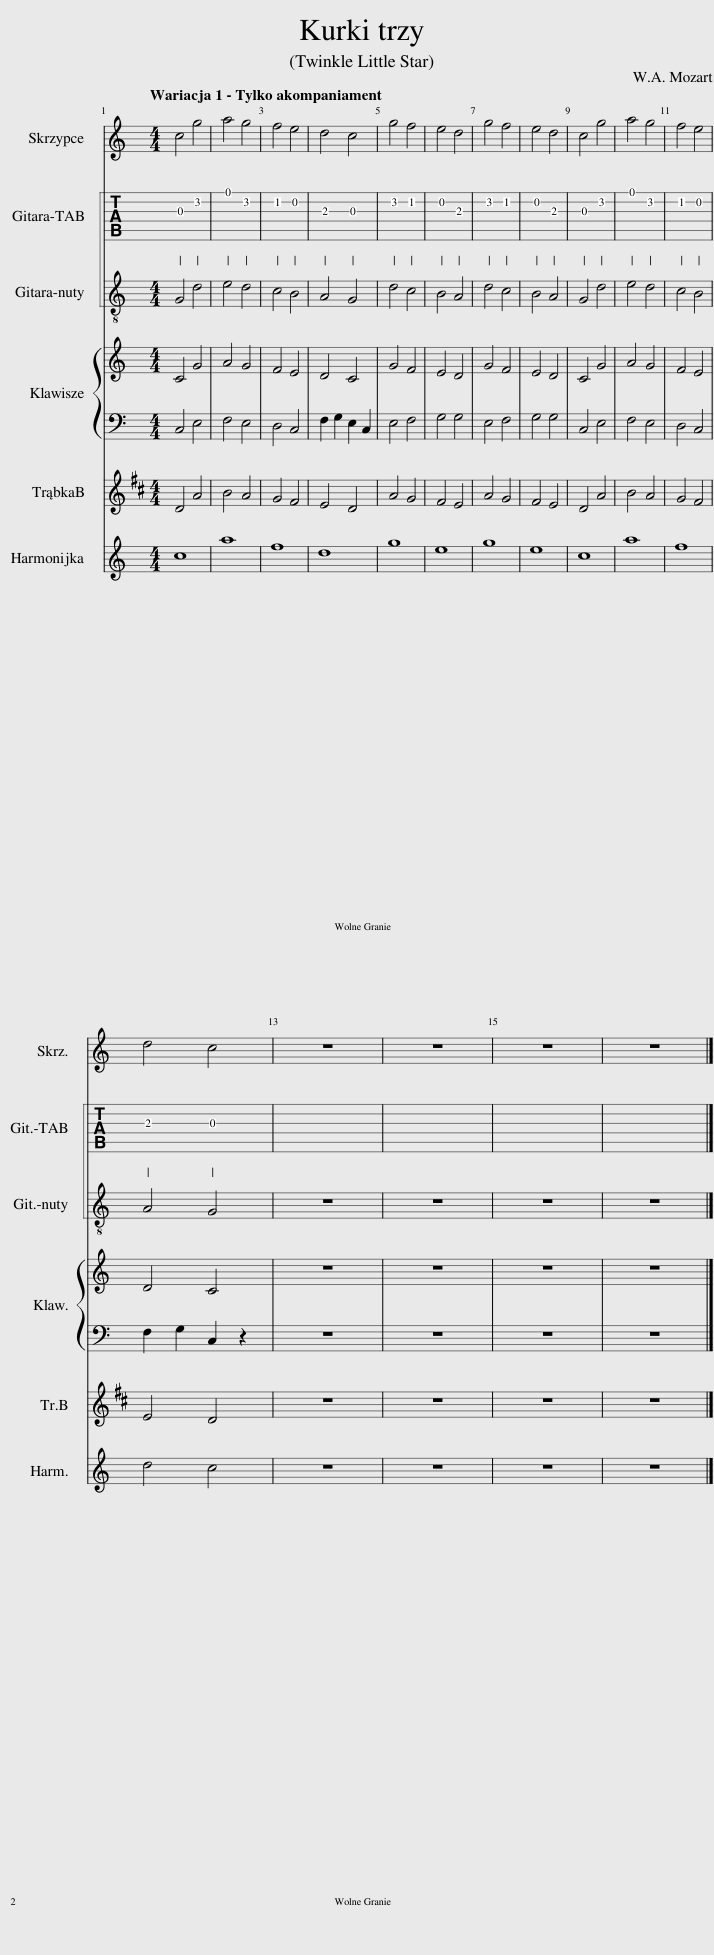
X:1
%%score 1 [ 2 3 ] { 4 | 5 } 6 7
L:1/8
Q:1/4=80
M:4/4
I:linebreak $
K:C
V:1 treble
V:2 tab stafflines=6 strings=E2,A2,D3,G3,B3,E4
V:3 treble-8
V:4 treble
V:5 bass
V:6 treble transpose=-2
V:7 treble
V:1
 c4 g4 | a4 g4 | f4 e4 | d4 c4 | g4 f4 | %5
 e4 d4 | g4 f4 | e4 d4 | c4 g4 | a4 g4 | %10
 f4 e4 |$ d4 c4 | z8 | z8 | z8 | %15
 z8 |] %16
V:2
 !3!G,4 !2!D4 | !1!E4 !2!D4 | !2!C4 !2!B,4 | !3!A,4 !3!G,4 | !2!D4 !2!C4 | %5
 !2!B,4 !3!A,4 | !2!D4 !2!C4 | !2!B,4 !3!A,4 | !3!G,4 !2!D4 | !1!E4 !2!D4 | %10
 !2!C4 !2!B,4 |$ !3!A,4 !3!G,4 | x8 | x8 | x8 | %15
 x8 |] %16
V:3
 G4 d4 | e4 d4 | c4 B4 | A4 G4 | d4 c4 | %5
 B4 A4 | d4 c4 | B4 A4 | G4 d4 | e4 d4 | %10
 c4 B4 |$ A4 G4 | z8 | z8 | z8 | %15
 z8 |] %16
V:4
 C4 G4 | A4 G4 | F4 E4 | D4 C4 | G4 F4 | %5
 E4 D4 | G4 F4 | E4 D4 | C4 G4 | A4 G4 | %10
 F4 E4 |$ D4 C4 | z8 | z8 | z8 | %15
 z8 |] %16
V:5
 C,4 E,4 | F,4 E,4 | D,4 C,4 | F,2 G,2 E,2 C,2 | E,4 F,4 | %5
 G,4 G,4 | E,4 F,4 | G,4 G,4 | C,4 E,4 | F,4 E,4 | %10
 D,4 C,4 |$ F,2 G,2 C,2 z2 | z8 | z8 | z8 | %15
 z8 |] %16
V:6
[K:D] D4 A4 | B4 A4 | G4 F4 | E4 D4 | A4 G4 | %5
 F4 E4 | A4 G4 | F4 E4 | D4 A4 | B4 A4 | %10
 G4 F4 |$ E4 D4 | z8 | z8 | z8 | %15
 z8 |] %16
V:7
 c8 | a8 | f8 | d8 | g8 | %5
 e8 | g8 | e8 | c8 | a8 | %10
 f8 |$ d4 c4 | z8 | z8 | z8 | %15
 z8 |] %16
